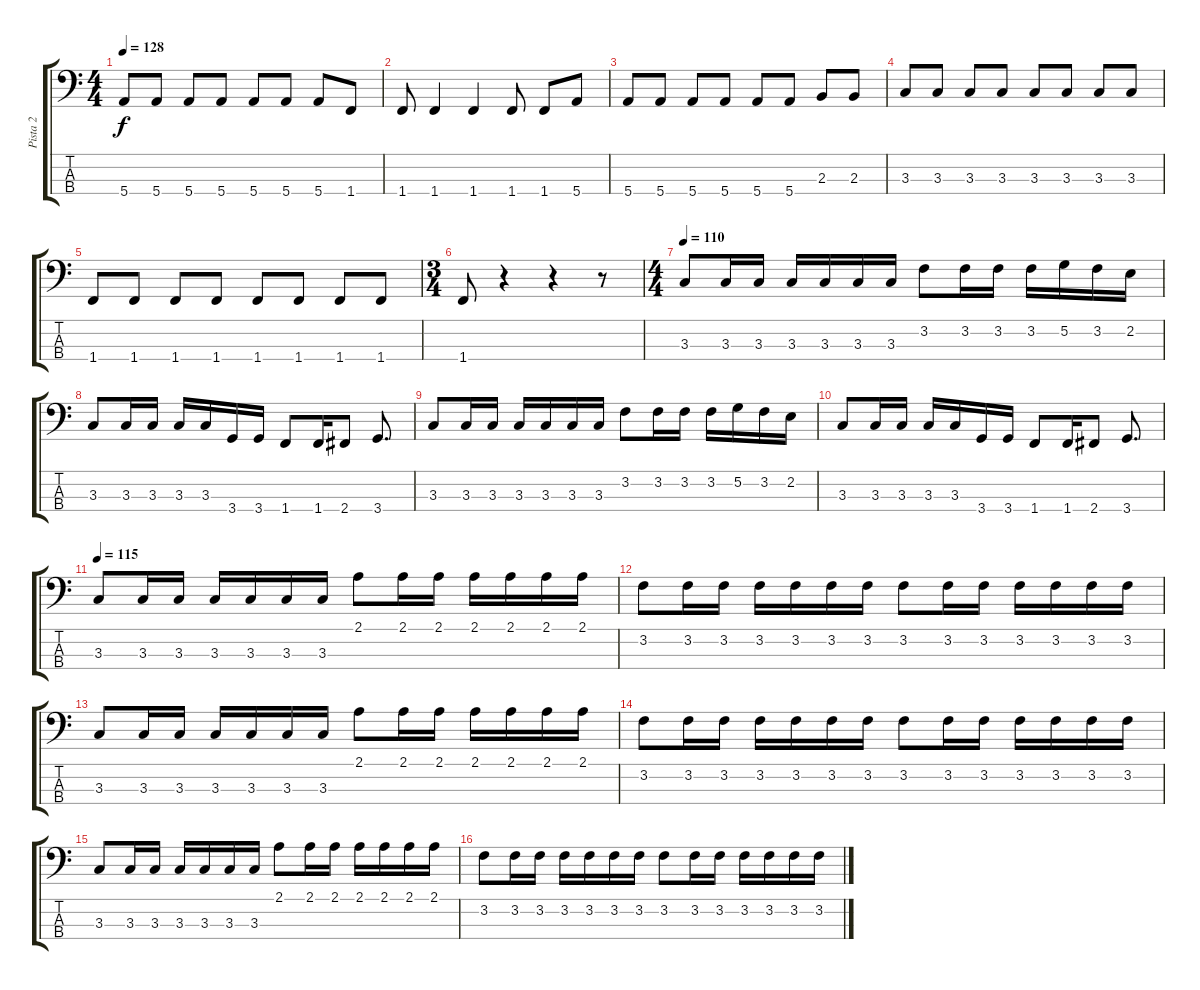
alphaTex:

\track ("Pista 2" "Pista 2") {instrument electricbasspick}
\staff {score tabs}
\tuning (G2 D2 A1 E1) {hide}
\ts (4 4)
\tempo 128
\clef f4
\ks c
5.4.8{dy f} 5.4.8 5.4.8 5.4.8 5.4.8 5.4.8 5.4.8 1.4.8 |
1.4.8 1.4.4 1.4.4 1.4.8 1.4.8 5.4.8 |
5.4.8 5.4.8 5.4.8 5.4.8 5.4.8 5.4.8 2.3.8 2.3.8 |
3.3.8 3.3.8 3.3.8 3.3.8 3.3.8 3.3.8 3.3.8 3.3.8 |
1.4.8 1.4.8 1.4.8 1.4.8 1.4.8 1.4.8 1.4.8 1.4.8 |
\ts (3 4)
1.4.8 r.4 r.4 r.8 |
\ts (4 4)
\tempo 110
3.3.8 3.3.16 3.3.16 3.3.16 3.3.16 3.3.16 3.3.16 3.2.8 3.2.16 3.2.16 3.2.16 5.2.16 3.2.16 2.2.16 |
3.3.8 3.3.16 3.3.16 3.3.16 3.3.16 3.4.16 3.4.16 1.4.8 1.4.16 2.4.8 3.4.8{d} |
3.3.8 3.3.16 3.3.16 3.3.16 3.3.16 3.3.16 3.3.16 3.2.8 3.2.16 3.2.16 3.2.16 5.2.16 3.2.16 2.2.16 |
3.3.8 3.3.16 3.3.16 3.3.16 3.3.16 3.4.16 3.4.16 1.4.8 1.4.16 2.4.8 3.4.8{d} |
\tempo 115
3.3.8 3.3.16 3.3.16 3.3.16 3.3.16 3.3.16 3.3.16 2.1.8 2.1.16 2.1.16 2.1.16 2.1.16 2.1.16 2.1.16 |
3.2.8 3.2.16 3.2.16 3.2.16 3.2.16 3.2.16 3.2.16 3.2.8 3.2.16 3.2.16 3.2.16 3.2.16 3.2.16 3.2.16 |
3.3.8 3.3.16 3.3.16 3.3.16 3.3.16 3.3.16 3.3.16 2.1.8 2.1.16 2.1.16 2.1.16 2.1.16 2.1.16 2.1.16 |
3.2.8 3.2.16 3.2.16 3.2.16 3.2.16 3.2.16 3.2.16 3.2.8 3.2.16 3.2.16 3.2.16 3.2.16 3.2.16 3.2.16 |
3.3.8 3.3.16 3.3.16 3.3.16 3.3.16 3.3.16 3.3.16 2.1.8 2.1.16 2.1.16 2.1.16 2.1.16 2.1.16 2.1.16 |
3.2.8 3.2.16 3.2.16 3.2.16 3.2.16 3.2.16 3.2.16 3.2.8 3.2.16 3.2.16 3.2.16 3.2.16 3.2.16 3.2.16
